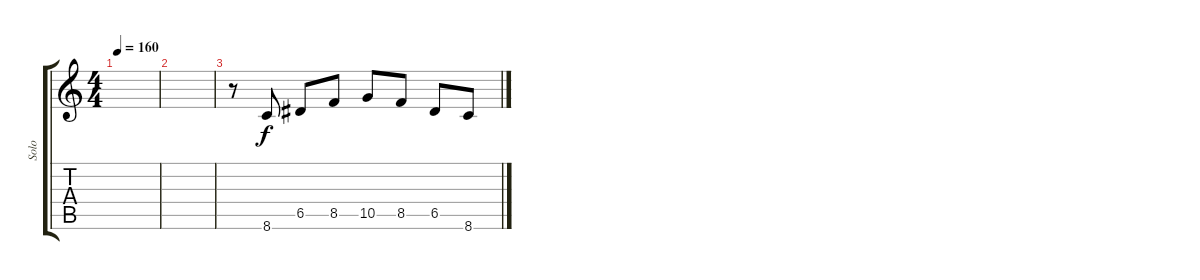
\track ("Solo" "Solo") {instrument distortionguitar}
\staff {score tabs}
\tuning (E4 B3 G3 D3 A2 E2) {hide}
\ts (4 4)
\tempo 160
\clef g2
\ks c
|
|
r.8 8.6.8 6.5.8 8.5.8 10.5.8 8.5.8 6.5.8 8.6.8
